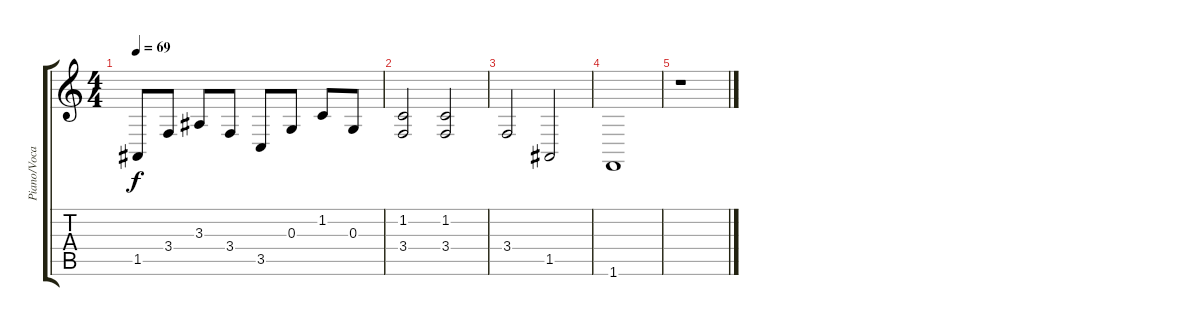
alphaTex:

\track ("Piano/Vocal" "Piano/Voca") {instrument acousticgrandpiano}
\staff {score tabs}
\tuning (E4 B3 G3 D3 A2 E2) {hide}
\ts (4 4)
\tempo 69
\clef g2
\ks c
1.5.8{dy f} 3.4.8 3.3.8 3.4.8 3.5.8 0.3.8 1.2.8 0.3.8 |
(1.2 3.4).2 (1.2 3.4).2 |
3.4.2 1.5.2 |
1.6.1 |
r.1
